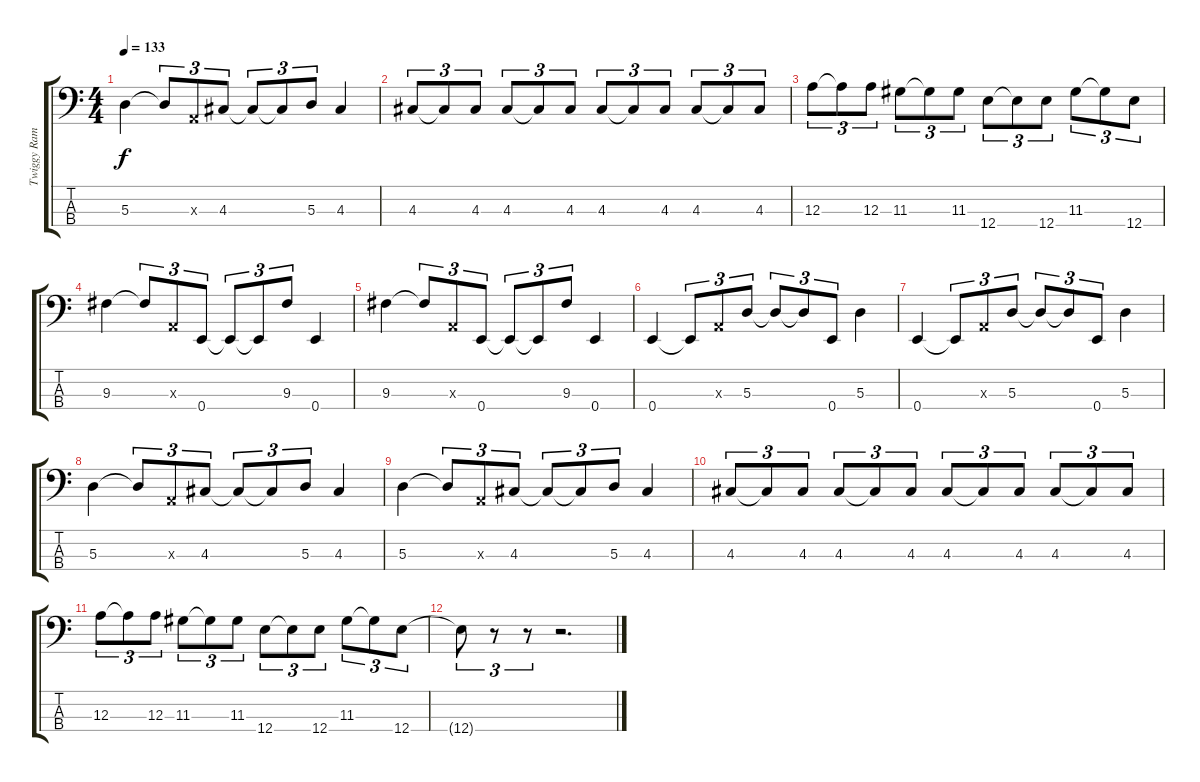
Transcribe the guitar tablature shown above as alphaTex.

\track ("Twiggy Ramirez (Bass)" "Twiggy Ram") {instrument electricbassfinger}
\staff {score tabs}
\tuning (G2 D2 A1 E1) {hide}
\ts (4 4)
\tempo 133
\clef f4
\ks c
5.3.4{dy f} 5.3{t}.8{tu (3 2)} 0.3{x}.8{tu (3 2)} 4.3.8{tu (3 2)} 4.3{t}.8{tu (3 2)} 4.3{t}.8{tu (3 2)} 5.3.8{tu (3 2)} 4.3.4 |
4.3.8{tu (3 2)} 4.3{t}.8{tu (3 2)} 4.3.8{tu (3 2)} 4.3.8{tu (3 2)} 4.3{t}.8{tu (3 2)} 4.3.8{tu (3 2)} 4.3.8{tu (3 2)} 4.3{t}.8{tu (3 2)} 4.3.8{tu (3 2)} 4.3.8{tu (3 2)} 4.3{t}.8{tu (3 2)} 4.3.8{tu (3 2)} |
12.3.8{tu (3 2)} 12.3{t}.8{tu (3 2)} 12.3.8{tu (3 2)} 11.3.8{tu (3 2)} 11.3{t}.8{tu (3 2)} 11.3.8{tu (3 2)} 12.4.8{tu (3 2)} 12.4{t}.8{tu (3 2)} 12.4.8{tu (3 2)} 11.3.8{tu (3 2)} 11.3{t}.8{tu (3 2)} 12.4.8{tu (3 2)} |
9.3.4 9.3{t}.8{tu (3 2)} 0.3{x}.8{tu (3 2)} 0.4.8{tu (3 2)} 0.4{t}.8{tu (3 2)} 0.4{t}.8{tu (3 2)} 9.3.8{tu (3 2)} 0.4.4 |
9.3.4 9.3{t}.8{tu (3 2)} 0.3{x}.8{tu (3 2)} 0.4.8{tu (3 2)} 0.4{t}.8{tu (3 2)} 0.4{t}.8{tu (3 2)} 9.3.8{tu (3 2)} 0.4.4 |
0.4.4 0.4{t}.8{tu (3 2)} 0.3{x}.8{tu (3 2)} 5.3.8{tu (3 2)} 5.3{t}.8{tu (3 2)} 5.3{t}.8{tu (3 2)} 0.4.8{tu (3 2)} 5.3.4 |
0.4.4 0.4{t}.8{tu (3 2)} 0.3{x}.8{tu (3 2)} 5.3.8{tu (3 2)} 5.3{t}.8{tu (3 2)} 5.3{t}.8{tu (3 2)} 0.4.8{tu (3 2)} 5.3.4 |
5.3.4 5.3{t}.8{tu (3 2)} 0.3{x}.8{tu (3 2)} 4.3.8{tu (3 2)} 4.3{t}.8{tu (3 2)} 4.3{t}.8{tu (3 2)} 5.3.8{tu (3 2)} 4.3.4 |
5.3.4 5.3{t}.8{tu (3 2)} 0.3{x}.8{tu (3 2)} 4.3.8{tu (3 2)} 4.3{t}.8{tu (3 2)} 4.3{t}.8{tu (3 2)} 5.3.8{tu (3 2)} 4.3.4 |
4.3.8{tu (3 2)} 4.3{t}.8{tu (3 2)} 4.3.8{tu (3 2)} 4.3.8{tu (3 2)} 4.3{t}.8{tu (3 2)} 4.3.8{tu (3 2)} 4.3.8{tu (3 2)} 4.3{t}.8{tu (3 2)} 4.3.8{tu (3 2)} 4.3.8{tu (3 2)} 4.3{t}.8{tu (3 2)} 4.3.8{tu (3 2)} |
12.3.8{tu (3 2)} 12.3{t}.8{tu (3 2)} 12.3.8{tu (3 2)} 11.3.8{tu (3 2)} 11.3{t}.8{tu (3 2)} 11.3.8{tu (3 2)} 12.4.8{tu (3 2)} 12.4{t}.8{tu (3 2)} 12.4.8{tu (3 2)} 11.3.8{tu (3 2)} 11.3{t}.8{tu (3 2)} 12.4.8{tu (3 2)} |
12.4{t}.8{tu (3 2)} r.8{tu (3 2)} r.8{tu (3 2)} r.2{d}
